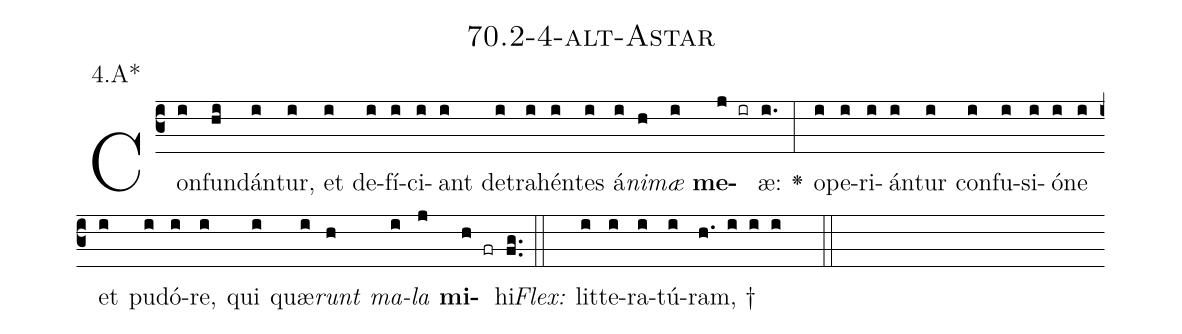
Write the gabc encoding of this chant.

name: 70.2-4-alt-Astar;
annotation: 4.A*;
%%
(c3)Con(i)fun(hi)dán(i)tur,(i) et(i) de(i)fí(i)ci(i)ant(i) de(i)tra(i)hén(i)tes(i) á(i)<i>ni</i>(h)<i>mæ</i>(i) <b>me</b>(j ir)æ:(i.) <v>\greheightstar</v>(:) o(i)pe(i)ri(i)án(i)tur(i) con(i)fu(i)si(i)ó(i)ne(i) et(i) pu(i)dó(i)re,(i) qui(i) quæ(i)<i>runt</i>(h) <i>ma</i>(i)<i>la</i>(j) <b>mi</b>(h fr)hi.(fg..) (::)
<i>Flex:</i>()  lit(i)te(i)ra(i)tú(i)ram, †(h. i i i  ::)

%E(i) u(h) o(i) u(j) a(h) e.(fg..) (::)
